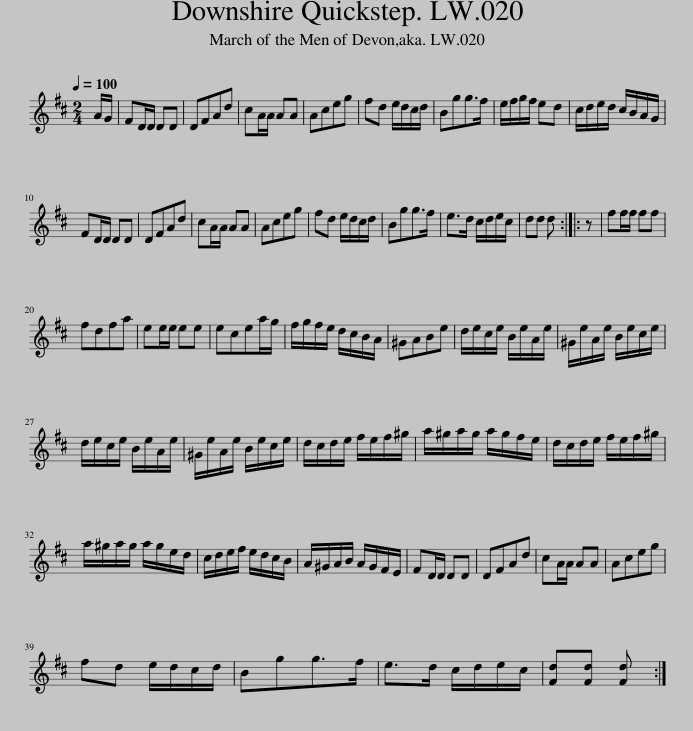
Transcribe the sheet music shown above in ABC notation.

X:1
L:1/8
Q:1/4=100
M:2/4
I:linebreak $
K:D
V:1 treble
V:1
 A/G/ | FD/D/ DD | DFAd | cA/A/ AA | Aceg | %5
 fd e/d/c/d/ | Bgg>f | e/f/g/f/ ed | c/d/e/d/ c/B/A/G/ |$ FD/D/ DD | %10
 DFAd | cA/A/ AA | Aceg | fd e/d/c/d/ | Bgg>f | %15
 e>d c/d/e/c/ | dd d :: z | ff/f/ ff |$ fdfa | %20
 ee/e/ ee | ecea/g/ | f/g/f/e/ d/c/B/A/ | ^GABe | d/e/c/e/ B/e/A/e/ | %25
 ^G/e/A/e/ B/e/c/e/ |$ d/e/c/e/ B/e/A/e/ | ^G/e/A/e/ B/e/c/e/ | d/c/d/e/ f/e/f/^g/ | a/^g/a/g/ a/g/f/e/ | %30
 d/c/d/e/ f/e/f/^g/ |$ a/^g/a/g/ a/g/e/d/ | c/d/e/f/ e/d/c/B/ | A/^G/A/B/ A/G/F/E/ | FD/D/ DD | %35
 DFAd | cA/A/ AA | Aceg |$ fd e/d/c/d/ | Bgg>f | %40
 e>d c/d/e/c/ | [Fd][Fd] [Fd] :| %42
